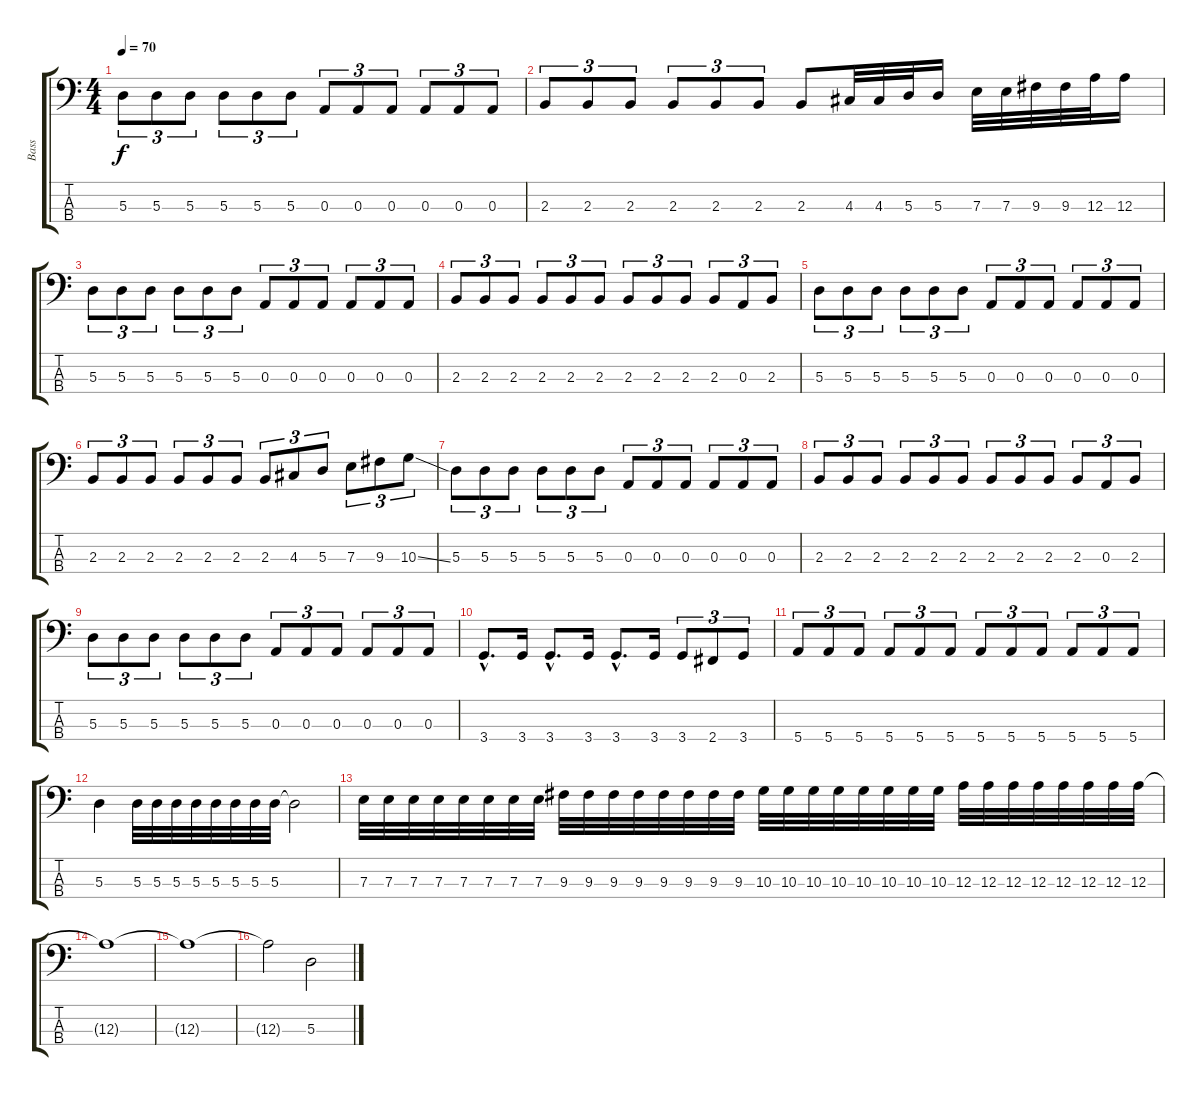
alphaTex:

\track ("Bass" "Bass") {instrument electricbasspick}
\staff {score tabs}
\tuning (G2 D2 A1 E1) {hide}
\ts (4 4)
\tempo 70
\clef f4
\ks c
5.3.8{tu (3 2) dy f} 5.3.8{tu (3 2)} 5.3.8{tu (3 2)} 5.3.8{tu (3 2)} 5.3.8{tu (3 2)} 5.3.8{tu (3 2)} 0.3.8{tu (3 2)} 0.3.8{tu (3 2)} 0.3.8{tu (3 2)} 0.3.8{tu (3 2)} 0.3.8{tu (3 2)} 0.3.8{tu (3 2)} |
2.3.8{tu (3 2)} 2.3.8{tu (3 2)} 2.3.8{tu (3 2)} 2.3.8{tu (3 2)} 2.3.8{tu (3 2)} 2.3.8{tu (3 2)} 2.3.8 4.3.32 4.3.32 5.3.32 5.3.16 7.3.32 7.3.32 9.3.32 9.3.32 12.3.32 12.3.16 |
5.3.8{tu (3 2)} 5.3.8{tu (3 2)} 5.3.8{tu (3 2)} 5.3.8{tu (3 2)} 5.3.8{tu (3 2)} 5.3.8{tu (3 2)} 0.3.8{tu (3 2)} 0.3.8{tu (3 2)} 0.3.8{tu (3 2)} 0.3.8{tu (3 2)} 0.3.8{tu (3 2)} 0.3.8{tu (3 2)} |
2.3.8{tu (3 2)} 2.3.8{tu (3 2)} 2.3.8{tu (3 2)} 2.3.8{tu (3 2)} 2.3.8{tu (3 2)} 2.3.8{tu (3 2)} 2.3.8{tu (3 2)} 2.3.8{tu (3 2)} 2.3.8{tu (3 2)} 2.3.8{tu (3 2)} 0.3.8{tu (3 2)} 2.3.8{tu (3 2)} |
5.3.8{tu (3 2)} 5.3.8{tu (3 2)} 5.3.8{tu (3 2)} 5.3.8{tu (3 2)} 5.3.8{tu (3 2)} 5.3.8{tu (3 2)} 0.3.8{tu (3 2)} 0.3.8{tu (3 2)} 0.3.8{tu (3 2)} 0.3.8{tu (3 2)} 0.3.8{tu (3 2)} 0.3.8{tu (3 2)} |
2.3.8{tu (3 2)} 2.3.8{tu (3 2)} 2.3.8{tu (3 2)} 2.3.8{tu (3 2)} 2.3.8{tu (3 2)} 2.3.8{tu (3 2)} 2.3.8{tu (3 2)} 4.3.8{tu (3 2)} 5.3.8{tu (3 2)} 7.3.8{tu (3 2)} 9.3.8{tu (3 2)} 10.3{ss}.8{tu (3 2)} |
5.3.8{tu (3 2)} 5.3.8{tu (3 2)} 5.3.8{tu (3 2)} 5.3.8{tu (3 2)} 5.3.8{tu (3 2)} 5.3.8{tu (3 2)} 0.3.8{tu (3 2)} 0.3.8{tu (3 2)} 0.3.8{tu (3 2)} 0.3.8{tu (3 2)} 0.3.8{tu (3 2)} 0.3.8{tu (3 2)} |
2.3.8{tu (3 2)} 2.3.8{tu (3 2)} 2.3.8{tu (3 2)} 2.3.8{tu (3 2)} 2.3.8{tu (3 2)} 2.3.8{tu (3 2)} 2.3.8{tu (3 2)} 2.3.8{tu (3 2)} 2.3.8{tu (3 2)} 2.3.8{tu (3 2)} 0.3.8{tu (3 2)} 2.3.8{tu (3 2)} |
5.3.8{tu (3 2)} 5.3.8{tu (3 2)} 5.3.8{tu (3 2)} 5.3.8{tu (3 2)} 5.3.8{tu (3 2)} 5.3.8{tu (3 2)} 0.3.8{tu (3 2)} 0.3.8{tu (3 2)} 0.3.8{tu (3 2)} 0.3.8{tu (3 2)} 0.3.8{tu (3 2)} 0.3.8{tu (3 2)} |
3.4{hac}.8{d} 3.4.16 3.4{hac}.8{d} 3.4.16 3.4{hac}.8{d} 3.4.16 3.4.8{tu (3 2)} 2.4.8{tu (3 2)} 3.4.8{tu (3 2)} |
5.4.8{tu (3 2)} 5.4.8{tu (3 2)} 5.4.8{tu (3 2)} 5.4.8{tu (3 2)} 5.4.8{tu (3 2)} 5.4.8{tu (3 2)} 5.4.8{tu (3 2)} 5.4.8{tu (3 2)} 5.4.8{tu (3 2)} 5.4.8{tu (3 2)} 5.4.8{tu (3 2)} 5.4.8{tu (3 2)} |
5.3.4 5.3.32 5.3.32 5.3.32 5.3.32 5.3.32 5.3.32 5.3.32 5.3.32 5.3{t}.2 |
7.3.32 7.3.32 7.3.32 7.3.32 7.3.32 7.3.32 7.3.32 7.3.32 9.3.32 9.3.32 9.3.32 9.3.32 9.3.32 9.3.32 9.3.32 9.3.32 10.3.32 10.3.32 10.3.32 10.3.32 10.3.32 10.3.32 10.3.32 10.3.32 12.3.32 12.3.32 12.3.32 12.3.32 12.3.32 12.3.32 12.3.32 12.3.32 |
12.3{t}.1 |
12.3{t}.1 |
12.3{t}.2 5.3.2
